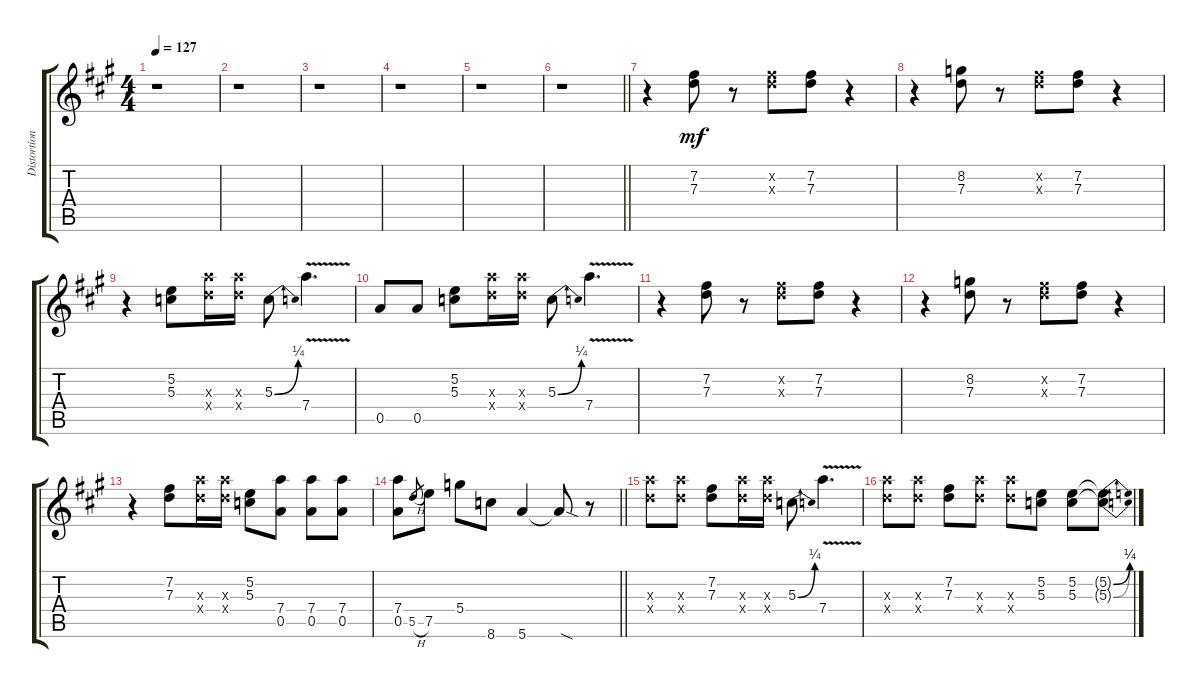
\track ("Distortion Gtr." "Distortion") {instrument distortionguitar}
\staff {score tabs}
\tuning (E4 B3 G3 D4 A3 E3) {hide}
\ts (4 4)
\tempo 127
\clef g2
\ks a
r.1{dy mf} |
r.1 |
r.1 |
r.1 |
r.1 |
\barLineRight lightlight
r.1 |
r.4 (7.2 7.3).8 r.8 (7.2{x} 7.3{x}).8 (7.2 7.3).8 r.4 |
r.4 (8.2 7.3).8 r.8 (7.2{x} 7.3{x}).8 (7.2 7.3).8 r.4 |
r.4 (5.2 5.3).8 (7.3{x} 7.4{x}).16 (7.3{x} 7.4{x}).16 5.3{be (bend 0 0 60 1)}.8 7.4{v}.4{d} |
0.5.8 0.5.8 (5.2 5.3).8 (7.3{x} 7.4{x}).16 (7.3{x} 7.4{x}).16 5.3{be (bend 0 0 60 1)}.8 7.4{v}.4{d} |
r.4 (7.2 7.3).8 r.8 (7.2{x} 7.3{x}).8 (7.2 7.3).8 r.4 |
r.4 (8.2 7.3).8 r.8 (7.2{x} 7.3{x}).8 (7.2 7.3).8 r.4 |
r.4 (7.2 7.3).8 (7.3{x} 7.4{x}).16 (7.3{x} 7.4{x}).16 (5.2 5.3).8 (7.4 0.5).8 (7.4 0.5).8 (7.4 0.5).8 |
\barLineRight lightlight
(7.4 0.5).8 5.5{h}.8{gr} 7.5.8 5.4.8 8.6.8 5.6.4 5.6{sod t}.8 r.8 |
(7.3{x} 7.4{x}).8 (7.3{x} 7.4{x}).8 (7.2 7.3).8 (7.3{x} 7.4{x}).16 (7.3{x} 7.4{x}).16 5.3{be (bend 0 0 60 1)}.8 7.4{v}.4{d} |
(7.3{x} 7.4{x}).8 (7.3{x} 7.4{x}).8 (7.2 7.3).8 (7.3{x} 7.4{x}).8 (7.3{x} 7.4{x}).8 (5.2 5.3).8 (5.2 5.3).8 (5.2{be (bend 0 0 60 1) t} 5.3{be (bend 0 0 60 1) t}).8
